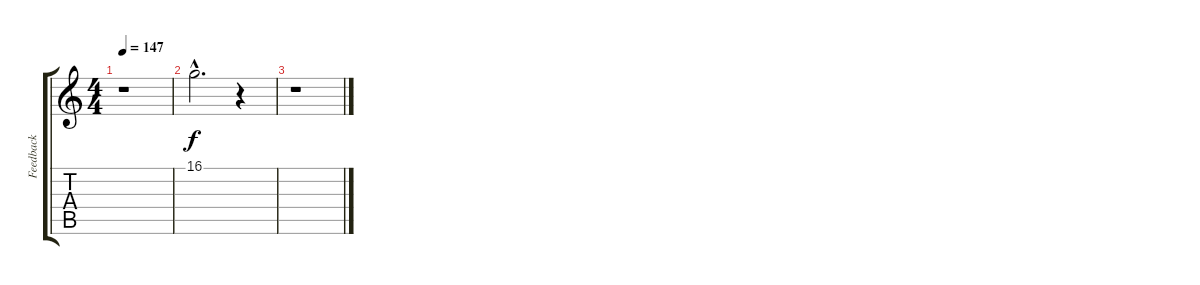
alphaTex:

\track ("Feedback" "Feedback") {instrument lead1square}
\staff {score tabs}
\tuning (Eb4 Bb3 Gb3 Db3 Ab2 Eb2) {hide}
\ts (4 4)
\tempo 147
\clef g2
\ks c
r.1{dy f} |
16.1{hac}.2{d} r.4 |
r.1
